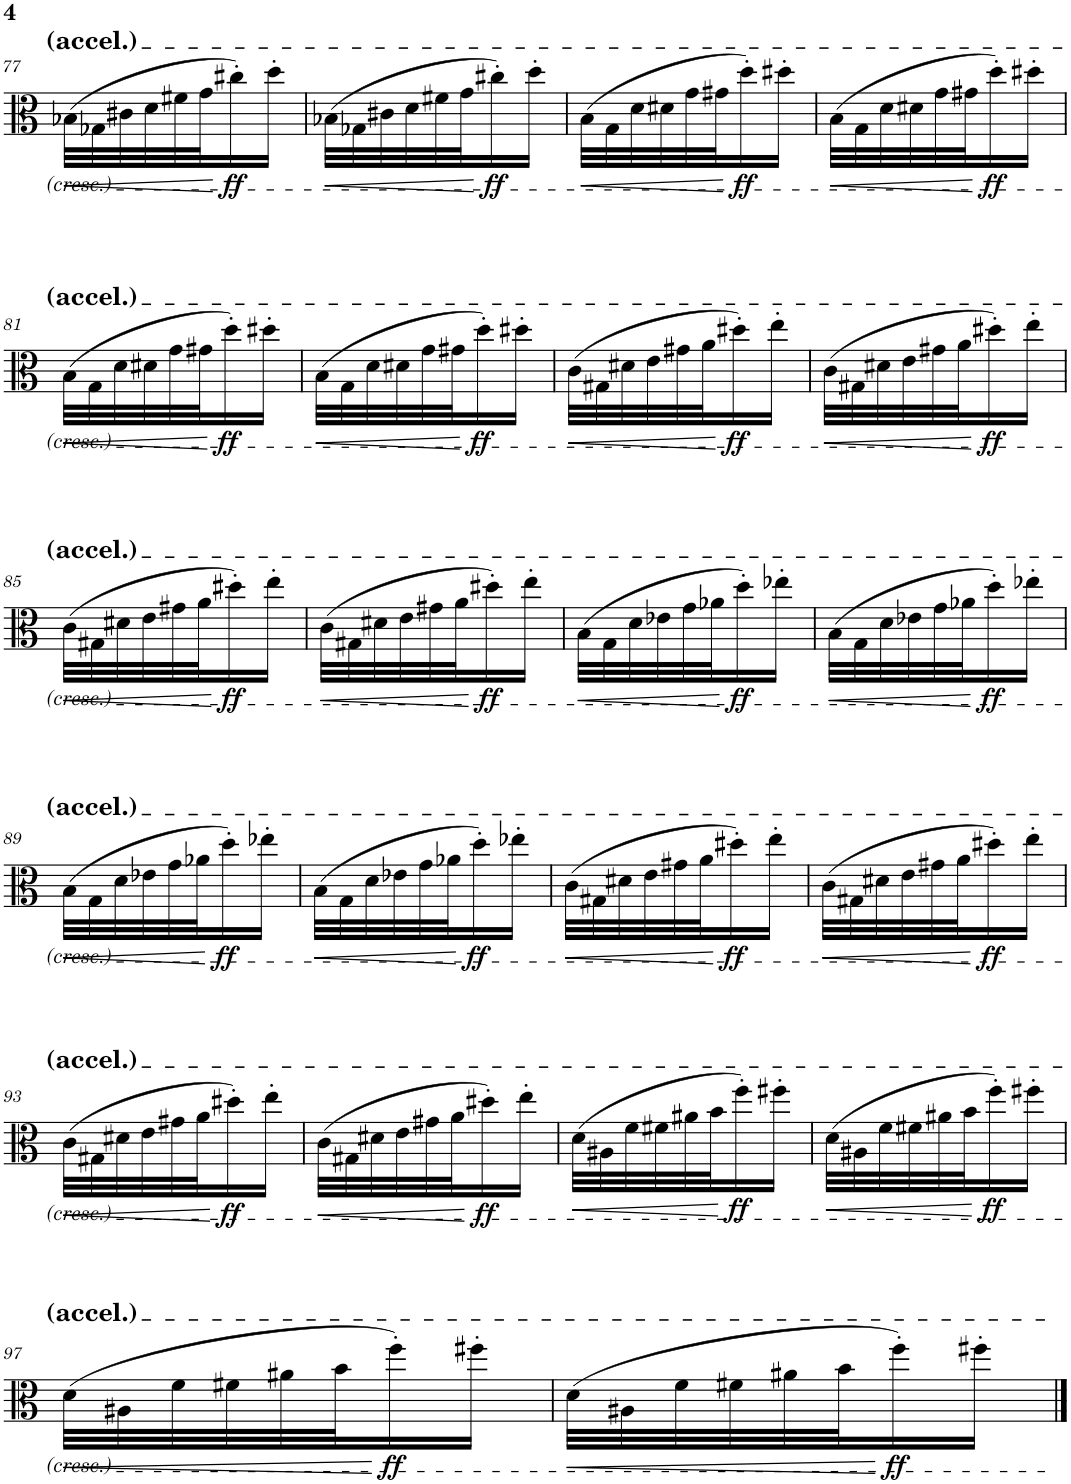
**kern	**dynam
*part1	*part1
*staff1	*staff1
*I"Viola	*
*I'Vla.	*
!!LO:PB:g=z
*clefC3	*
*k[]	*
*M5/16	*
=77	=77
!	!LO:HP:b
(32B-X\LLL	<
32G-X\	.
32c#X\	.
32d\	.
32f#X\	.
32g\J	.
!	!LO:DY:n=1:b
16cc#X'\)	[ ff
16dd'\JJ	.
=78	=78
!	!LO:HP:b
(32B-X\LLL	<
32G-X\	.
32c#X\	.
32d\	.
32f#X\	.
32g\J	.
!	!LO:DY:n=1:b
16cc#X'\)	[ ff
16dd'\JJ	.
=79	=79
!	!LO:HP:b
(32B\LLL	<
32G\	.
32d\	.
32d#X\	.
32g\	.
32g#X\J	.
!	!LO:DY:n=1:b
16dd'\)	[ ff
16dd#X'\JJ	.
=80	=80
!	!LO:HP:b
(32B\LLL	<
32G\	.
32d\	.
32d#X\	.
32g\	.
32g#X\J	.
!	!LO:DY:n=1:b
16dd'\)	[ ff
16dd#X'\JJ	.
!!LO:LB:g=z
=81	=81
!	!LO:HP:b
(32B\LLL	<
32G\	.
32d\	.
32d#X\	.
32g\	.
32g#X\J	.
!	!LO:DY:n=1:b
16dd'\)	[ ff
16dd#X'\JJ	.
=82	=82
!	!LO:HP:b
(32B\LLL	<
32G\	.
32d\	.
32d#X\	.
32g\	.
32g#X\J	.
!	!LO:DY:n=1:b
16dd'\)	[ ff
16dd#X'\JJ	.
=83	=83
!	!LO:HP:b
(32c\LLL	<
32G#X\	.
32d#X\	.
32e\	.
32g#X\	.
32a\J	.
!	!LO:DY:n=1:b
16dd#X'\)	[ ff
16ee'\JJ	.
=84	=84
!	!LO:HP:b
(32c\LLL	<
32G#X\	.
32d#X\	.
32e\	.
32g#X\	.
32a\J	.
!	!LO:DY:n=1:b
16dd#X'\)	[ ff
16ee'\JJ	.
!!LO:LB:g=z
=85	=85
!	!LO:HP:b
(32c\LLL	<
32G#X\	.
32d#X\	.
32e\	.
32g#X\	.
32a\J	.
!	!LO:DY:n=1:b
16dd#X'\)	[ ff
16ee'\JJ	.
=86	=86
!	!LO:HP:b
(32c\LLL	<
32G#X\	.
32d#X\	.
32e\	.
32g#X\	.
32a\J	.
!	!LO:DY:n=1:b
16dd#X'\)	[ ff
16ee'\JJ	.
=87	=87
!	!LO:HP:b
(32B\LLL	<
32G\	.
32d\	.
32e-X\	.
32g\	.
32a-X\J	.
!	!LO:DY:n=1:b
16dd'\)	[ ff
16ee-X'\JJ	.
=88	=88
!	!LO:HP:b
(32B\LLL	<
32G\	.
32d\	.
32e-X\	.
32g\	.
32a-X\J	.
!	!LO:DY:n=1:b
16dd'\)	[ ff
16ee-X'\JJ	.
!!LO:LB:g=z
=89	=89
!	!LO:HP:b
(32B\LLL	<
32G\	.
32d\	.
32e-X\	.
32g\	.
32a-X\J	.
!	!LO:DY:n=1:b
16dd'\)	[ ff
16ee-X'\JJ	.
=90	=90
!	!LO:HP:b
(32B\LLL	<
32G\	.
32d\	.
32e-X\	.
32g\	.
32a-X\J	.
!	!LO:DY:n=1:b
16dd'\)	[ ff
16ee-X'\JJ	.
=91	=91
!	!LO:HP:b
(32c\LLL	<
32G#X\	.
32d#X\	.
32e\	.
32g#X\	.
32a\J	.
!	!LO:DY:n=1:b
16dd#X'\)	[ ff
16ee'\JJ	.
=92	=92
!	!LO:HP:b
(32c\LLL	<
32G#X\	.
32d#X\	.
32e\	.
32g#X\	.
32a\J	.
!	!LO:DY:n=1:b
16dd#X'\)	[ ff
16ee'\JJ	.
!!LO:LB:g=z
=93	=93
!	!LO:HP:b
(32c\LLL	<
32G#X\	.
32d#X\	.
32e\	.
32g#X\	.
32a\J	.
!	!LO:DY:n=1:b
16dd#X'\)	[ ff
16ee'\JJ	.
=94	=94
!	!LO:HP:b
(32c\LLL	<
32G#X\	.
32d#X\	.
32e\	.
32g#X\	.
32a\J	.
!	!LO:DY:n=1:b
16dd#X'\)	[ ff
16ee'\JJ	.
=95	=95
!	!LO:HP:b
(32d\LLL	<
32A#X\	.
32f\	.
32f#X\	.
32a#X\	.
32b\J	.
!	!LO:DY:n=1:b
16ff'\)	[ ff
16ff#X'\JJ	.
=96	=96
!	!LO:HP:b
(32d\LLL	<
32A#X\	.
32f\	.
32f#X\	.
32a#X\	.
32b\J	.
!	!LO:DY:n=1:b
16ff'\)	[ ff
16ff#X'\JJ	.
!!LO:LB:g=z
=97	=97
!	!LO:HP:b
(32d\LLL	<
32A#X\	.
32f\	.
32f#X\	.
32a#X\	.
32b\J	.
!	!LO:DY:n=1:b
16ff'\)	[ ff
16ff#X'\JJ	.
=98	=98
!	!LO:HP:b
(32d\LLL	<
32A#X\	.
32f\	.
32f#X\	.
32a#X\	.
32b\J	.
!	!LO:DY:n=1:b
16ff'\)	[ ff
16ff#X'\JJ	.
==	==
*-	*-
